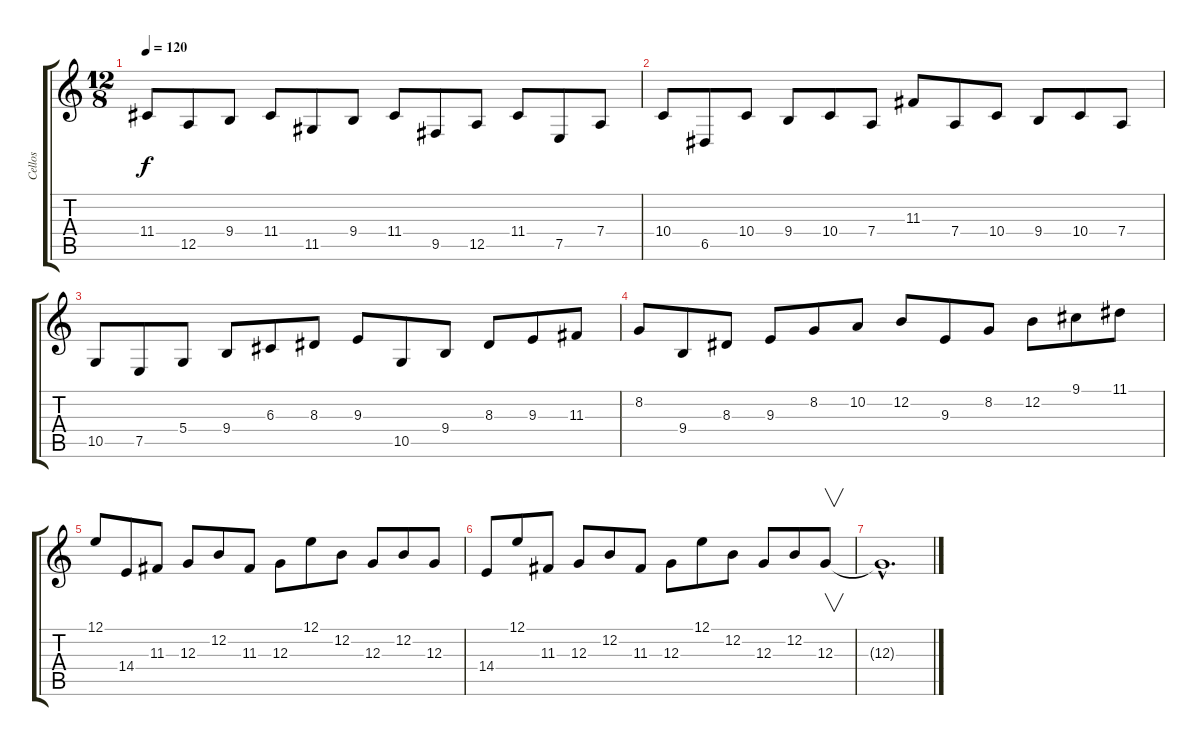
\track ("Cellos" "Cellos") {instrument cello}
\staff {score tabs}
\tuning (E4 B3 G3 D3 A2 E2) {hide}
\ts (12 8)
\tempo 120
\clef g2
\ks c
11.4.8{dy f} 12.5.8 9.4.8 11.4.8 11.5.8 9.4.8 11.4.8 9.5.8 12.5.8 11.4.8 7.5.8 7.4.8 |
10.4.8 6.5.8 10.4.8 9.4.8 10.4.8 7.4.8 11.3.8 7.4.8 10.4.8 9.4.8 10.4.8 7.4.8 |
10.5.8 7.5.8 5.4.8 9.4.8 6.3.8 8.3.8 9.3.8 10.5.8 9.4.8 8.3.8 9.3.8 11.3.8 |
8.2.8 9.4.8 8.3.8 9.3.8 8.2.8 10.2.8 12.2.8 9.3.8 8.2.8 12.2.8 9.1.8 11.1.8 |
12.1.8 14.4.8 11.3.8 12.3.8 12.2.8 11.3.8 12.3.8 12.1.8 12.2.8 12.3.8 12.2.8 12.3.8 |
14.4.8 12.1.8 11.3.8 12.3.8 12.2.8 11.3.8 12.3.8 12.1.8 12.2.8 12.3.8 12.2.8 12.3.8{v} |
12.3{hac t}.1{d}
